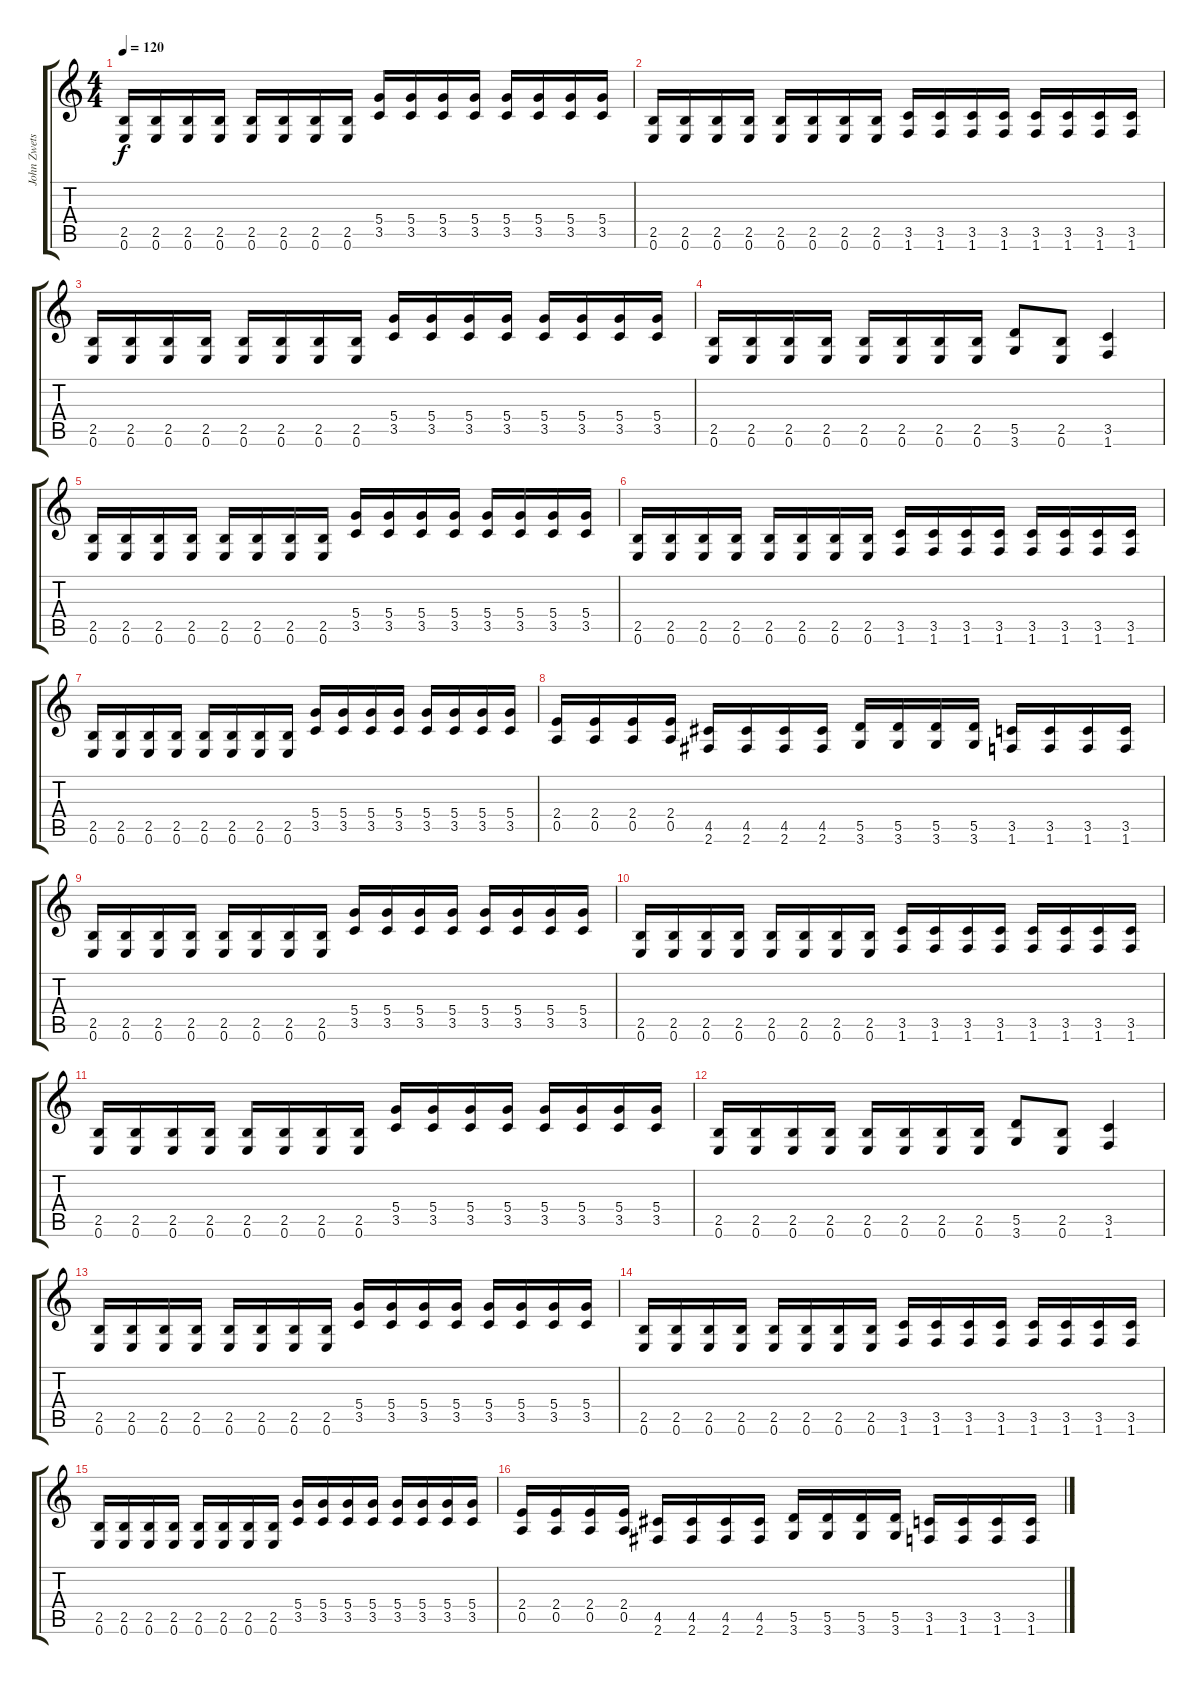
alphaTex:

\track ("John Zwetsloot (Rhythme)" "John Zwets") {instrument overdrivenguitar}
\staff {score tabs}
\tuning (E4 B3 G3 D3 A2 E2) {hide}
\ts (4 4)
\tempo 120
\clef g2
\ks c
(2.5 0.6).16{dy f volume 13} (2.5 0.6).16 (2.5 0.6).16 (2.5 0.6).16 (2.5 0.6).16 (2.5 0.6).16 (2.5 0.6).16 (2.5 0.6).16 (5.4 3.5).16 (5.4 3.5).16 (5.4 3.5).16 (5.4 3.5).16 (5.4 3.5).16 (5.4 3.5).16 (5.4 3.5).16 (5.4 3.5).16 |
(2.5 0.6).16 (2.5 0.6).16 (2.5 0.6).16 (2.5 0.6).16 (2.5 0.6).16 (2.5 0.6).16 (2.5 0.6).16 (2.5 0.6).16 (3.5 1.6).16 (3.5 1.6).16 (3.5 1.6).16 (3.5 1.6).16 (3.5 1.6).16 (3.5 1.6).16 (3.5 1.6).16 (3.5 1.6).16 |
(2.5 0.6).16 (2.5 0.6).16 (2.5 0.6).16 (2.5 0.6).16 (2.5 0.6).16 (2.5 0.6).16 (2.5 0.6).16 (2.5 0.6).16 (5.4 3.5).16 (5.4 3.5).16 (5.4 3.5).16 (5.4 3.5).16 (5.4 3.5).16 (5.4 3.5).16 (5.4 3.5).16 (5.4 3.5).16 |
(2.5 0.6).16 (2.5 0.6).16 (2.5 0.6).16 (2.5 0.6).16 (2.5 0.6).16 (2.5 0.6).16 (2.5 0.6).16 (2.5 0.6).16 (5.5 3.6).8 (2.5 0.6).8 (3.5 1.6).4 |
(2.5 0.6).16 (2.5 0.6).16 (2.5 0.6).16 (2.5 0.6).16 (2.5 0.6).16 (2.5 0.6).16 (2.5 0.6).16 (2.5 0.6).16 (5.4 3.5).16 (5.4 3.5).16 (5.4 3.5).16 (5.4 3.5).16 (5.4 3.5).16 (5.4 3.5).16 (5.4 3.5).16 (5.4 3.5).16 |
(2.5 0.6).16 (2.5 0.6).16 (2.5 0.6).16 (2.5 0.6).16 (2.5 0.6).16 (2.5 0.6).16 (2.5 0.6).16 (2.5 0.6).16 (3.5 1.6).16 (3.5 1.6).16 (3.5 1.6).16 (3.5 1.6).16 (3.5 1.6).16 (3.5 1.6).16 (3.5 1.6).16 (3.5 1.6).16 |
(2.5 0.6).16 (2.5 0.6).16 (2.5 0.6).16 (2.5 0.6).16 (2.5 0.6).16 (2.5 0.6).16 (2.5 0.6).16 (2.5 0.6).16 (5.4 3.5).16 (5.4 3.5).16 (5.4 3.5).16 (5.4 3.5).16 (5.4 3.5).16 (5.4 3.5).16 (5.4 3.5).16 (5.4 3.5).16 |
(2.4 0.5).16 (2.4 0.5).16 (2.4 0.5).16 (2.4 0.5).16 (4.5 2.6).16 (4.5 2.6).16 (4.5 2.6).16 (4.5 2.6).16 (5.5 3.6).16 (5.5 3.6).16 (5.5 3.6).16 (5.5 3.6).16 (3.5 1.6).16 (3.5 1.6).16 (3.5 1.6).16 (3.5 1.6).16 |
(2.5 0.6).16 (2.5 0.6).16 (2.5 0.6).16 (2.5 0.6).16 (2.5 0.6).16 (2.5 0.6).16 (2.5 0.6).16 (2.5 0.6).16 (5.4 3.5).16 (5.4 3.5).16 (5.4 3.5).16 (5.4 3.5).16 (5.4 3.5).16 (5.4 3.5).16 (5.4 3.5).16 (5.4 3.5).16 |
(2.5 0.6).16 (2.5 0.6).16 (2.5 0.6).16 (2.5 0.6).16 (2.5 0.6).16 (2.5 0.6).16 (2.5 0.6).16 (2.5 0.6).16 (3.5 1.6).16 (3.5 1.6).16 (3.5 1.6).16 (3.5 1.6).16 (3.5 1.6).16 (3.5 1.6).16 (3.5 1.6).16 (3.5 1.6).16 |
(2.5 0.6).16 (2.5 0.6).16 (2.5 0.6).16 (2.5 0.6).16 (2.5 0.6).16 (2.5 0.6).16 (2.5 0.6).16 (2.5 0.6).16 (5.4 3.5).16 (5.4 3.5).16 (5.4 3.5).16 (5.4 3.5).16 (5.4 3.5).16 (5.4 3.5).16 (5.4 3.5).16 (5.4 3.5).16 |
(2.5 0.6).16 (2.5 0.6).16 (2.5 0.6).16 (2.5 0.6).16 (2.5 0.6).16 (2.5 0.6).16 (2.5 0.6).16 (2.5 0.6).16 (5.5 3.6).8 (2.5 0.6).8 (3.5 1.6).4 |
(2.5 0.6).16 (2.5 0.6).16 (2.5 0.6).16 (2.5 0.6).16 (2.5 0.6).16 (2.5 0.6).16 (2.5 0.6).16 (2.5 0.6).16 (5.4 3.5).16 (5.4 3.5).16 (5.4 3.5).16 (5.4 3.5).16 (5.4 3.5).16 (5.4 3.5).16 (5.4 3.5).16 (5.4 3.5).16 |
(2.5 0.6).16 (2.5 0.6).16 (2.5 0.6).16 (2.5 0.6).16 (2.5 0.6).16 (2.5 0.6).16 (2.5 0.6).16 (2.5 0.6).16 (3.5 1.6).16 (3.5 1.6).16 (3.5 1.6).16 (3.5 1.6).16 (3.5 1.6).16 (3.5 1.6).16 (3.5 1.6).16 (3.5 1.6).16 |
(2.5 0.6).16 (2.5 0.6).16 (2.5 0.6).16 (2.5 0.6).16 (2.5 0.6).16 (2.5 0.6).16 (2.5 0.6).16 (2.5 0.6).16 (5.4 3.5).16 (5.4 3.5).16 (5.4 3.5).16 (5.4 3.5).16 (5.4 3.5).16 (5.4 3.5).16 (5.4 3.5).16 (5.4 3.5).16 |
(2.4 0.5).16 (2.4 0.5).16 (2.4 0.5).16 (2.4 0.5).16 (4.5 2.6).16 (4.5 2.6).16 (4.5 2.6).16 (4.5 2.6).16 (5.5 3.6).16 (5.5 3.6).16 (5.5 3.6).16 (5.5 3.6).16 (3.5 1.6).16 (3.5 1.6).16 (3.5 1.6).16 (3.5 1.6).16
